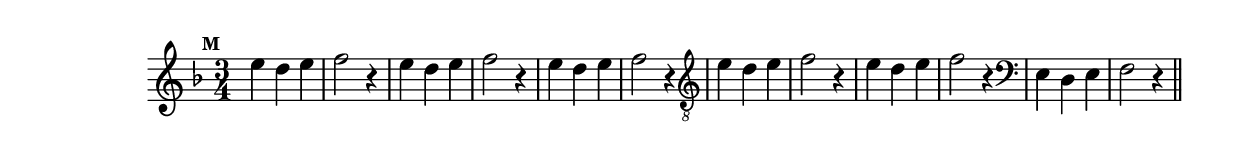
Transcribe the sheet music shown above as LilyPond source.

%% -*- coding: utf-8 -*-
\version "2.12.1"

%% \header { texidoc="Perguntas e Respostas"}

\relative c'' {

  \override Staff.TimeSignature #'style = #'()
  \time 3/4 
  \override Score.BarNumber #'transparent = ##t
  \override Score.RehearsalMark #'font-size = #-2
  \override Score.BarNumber #'transparent = ##t
  \set Score.markFormatter = #format-mark-numbers
  \key d \minor

  \mark 12

  %% CAVAQUINHO - BANJO
  \tag #'cv {
    e4 d e | f2 r4 
  }

  %% BANDOLIM
  \tag #'bd {
    e4 d e | f2 r4 
  }

  %% VIOLA
  \tag #'va {
    e4 d e | f2 r4 
  }

  %% VIOLÃO TENOR
  \tag #'vt {
    \clef "G_8"
    e,4 d e | f2 r4     
  }

  %% VIOLÃO
  \tag #'vi {
    \clef "G_8"
    e4 d e | f2 r4 
  }

  %% BAIXO - BAIXOLÃO
  \tag #'bx {
    \clef bass
    e,4 d e | f2 r4      
  }


  %% END DOCUMENT
  \bar "||"
}
